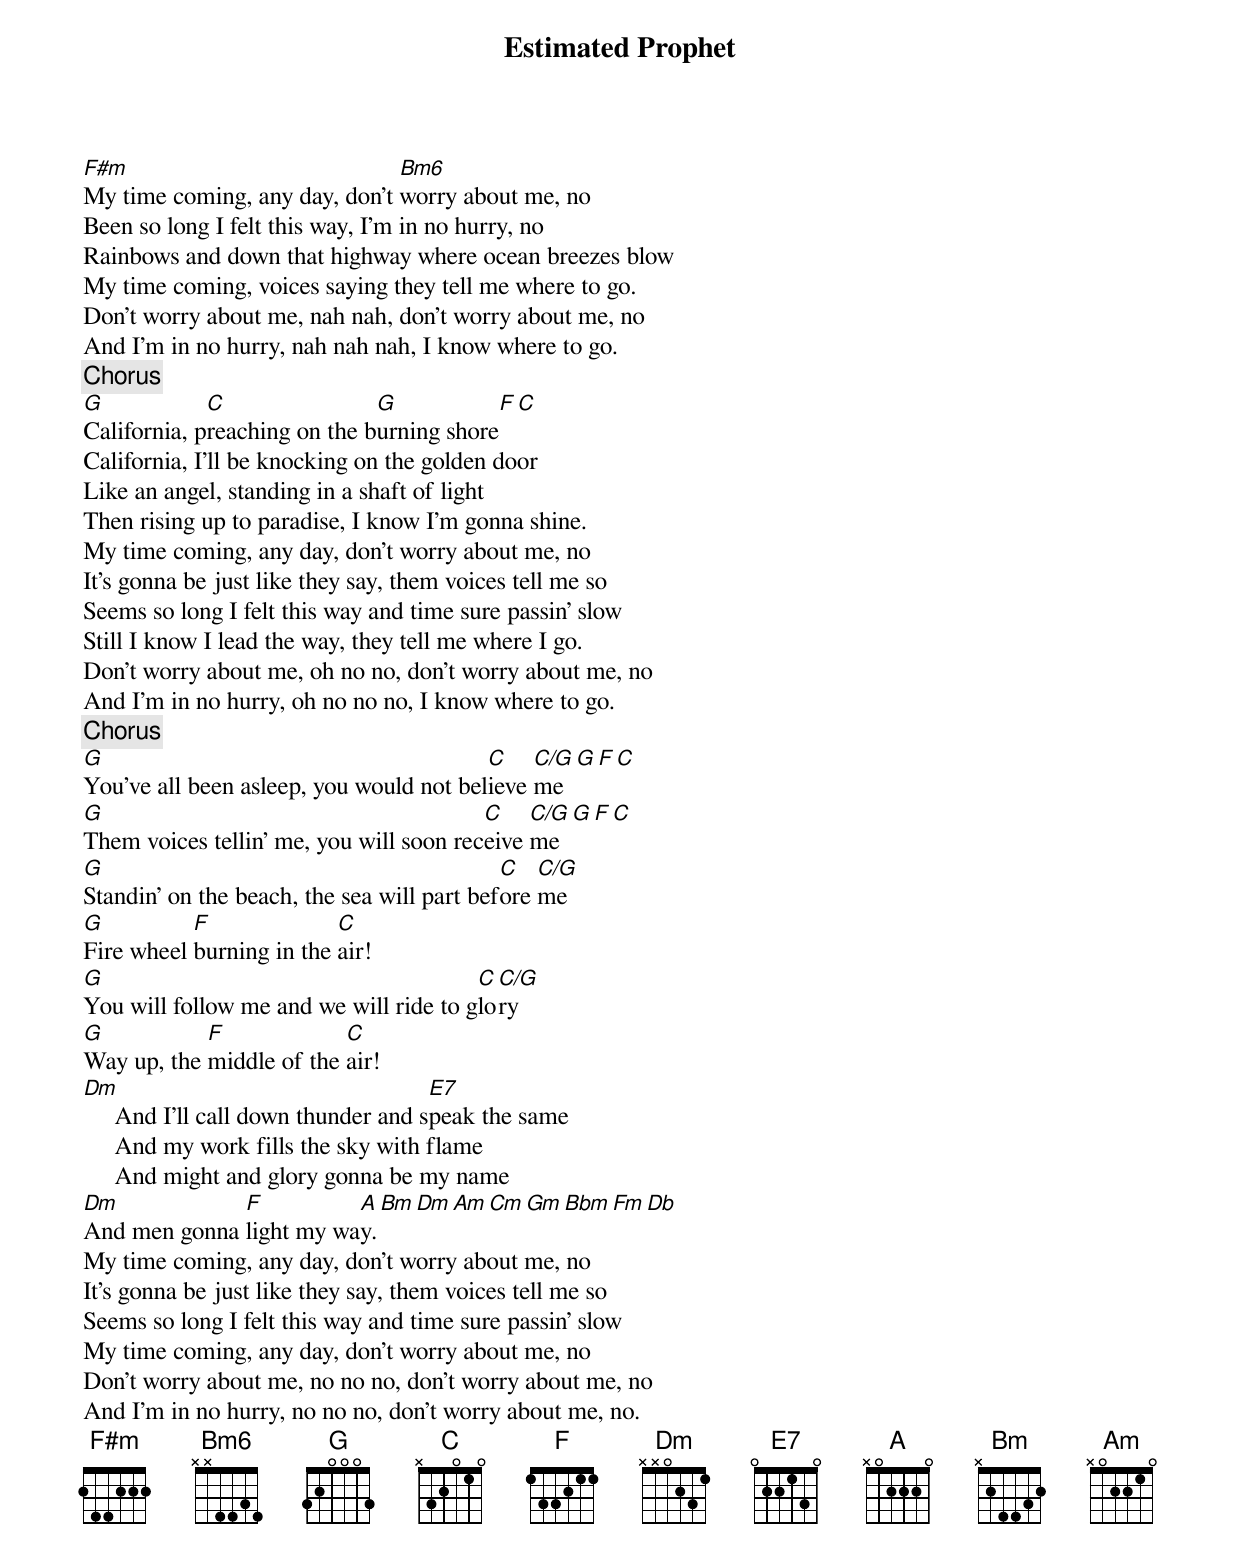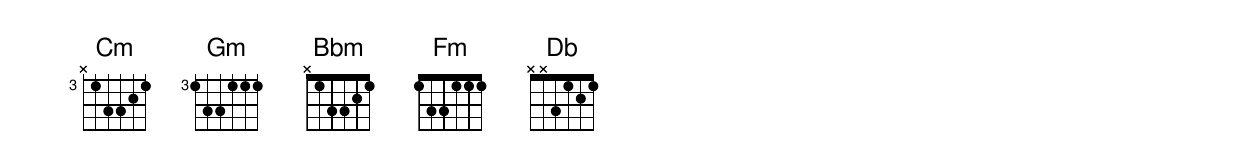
Estimated Prophet
F#m                            Bm6
My time coming, any day, don't worry about me, no
Been so long I felt this way, I'm in no hurry, no
Rainbows and down that highway where ocean breezes blow
My time coming, voices saying they tell me where to go.
Don't worry about me, nah nah, don't worry about me, no
And I'm in no hurry, nah nah nah, I know where to go.
[Chorus]
G            C                G             F  C
California, preaching on the burning shore
California, I'll be knocking on the golden door
Like an angel, standing in a shaft of light
Then rising up to paradise, I know I'm gonna shine.
My time coming, any day, don't worry about me, no
It's gonna be just like they say, them voices tell me so
Seems so long I felt this way and time sure passin' slow
Still I know I lead the way, they tell me where I go.
Don't worry about me, oh no no, don't worry about me, no
And I'm in no hurry, oh no no no, I know where to go.
[Chorus]
G                                        C    C/G G  F  C
You've all been asleep, you would not believe me
G                                        C    C/G G  F  C
Them voices tellin' me, you will soon receive me
G                                           C   C/G
Standin' on the beach, the sea will part before me
G          F              C
Fire wheel burning in the air!
G                                       C C/G
You will follow me and we will ride to glory
G           F             C
Way up, the middle of the air!
Dm                                   E7
     And I'll call down thunder and speak the same
     And my work fills the sky with flame
     And might and glory gonna be my name
Dm            F          A   Bm  Dm  Am  Cm  Gm  Bbm  Fm Db
And men gonna light my way.
My time coming, any day, don't worry about me, no
It's gonna be just like they say, them voices tell me so
Seems so long I felt this way and time sure passin' slow
My time coming, any day, don't worry about me, no
Don't worry about me, no no no, don't worry about me, no
And I'm in no hurry, no no no, don't worry about me, no.
